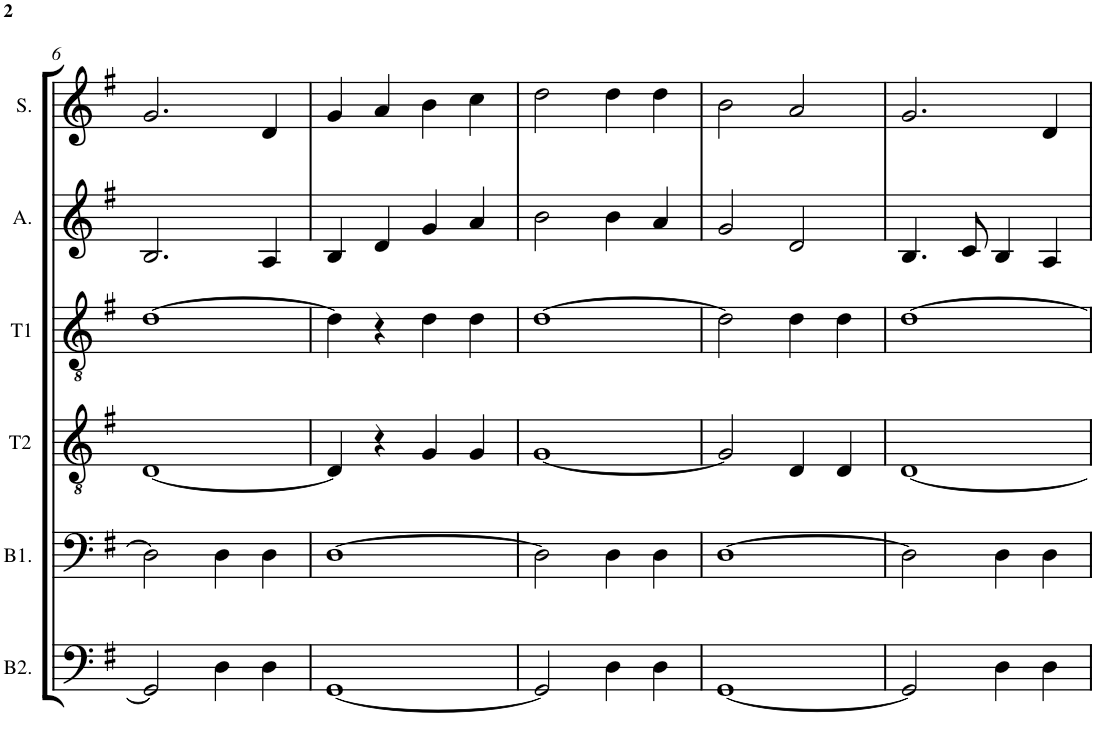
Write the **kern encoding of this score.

**kern	**kern	**kern	**kern	**kern	**kern
*part6	*part5	*part4	*part3	*part2	*part1
*staff6	*staff5	*staff4	*staff3	*staff2	*staff1
*I"Bass 2	*I"Bass 1	*I"Tenor 2	*I"Tenor 1	*I"Alto	*I"Soprano
*I'B2.	*I'B1.	*I'T2	*I'T1	*I'A.	*I'S.
!!LO:PB:g=z
*clefF4	*clefF4	*clefGv2	*clefGv2	*clefG2	*clefG2
*k[f#]	*k[f#]	*k[f#]	*k[f#]	*k[f#]	*k[f#]
*G:	*G:	*G:	*G:	*G:	*G:
*M4/4	*M4/4	*M4/4	*M4/4	*M4/4	*M4/4
=6	=6	=6	=6	=6	=6
2GG/]	2D\]	[1D	[1d	2.B/	2.g/
4D\	4D\	.	.	.	.
4D\	4D\	.	.	4A/	4d/
=7	=7	=7	=7	=7	=7
[1GG	[1D	4D/]	4d\]	4B/	4g/
.	.	4r	4r	4d/	4a/
.	.	4G/	4d\	4g/	4b\
.	.	4G/	4d\	4a/	4cc\
=8	=8	=8	=8	=8	=8
2GG/]	2D\]	[1G	[1d	2b\	2dd\
4D\	4D\	.	.	4b\	4dd\
4D\	4D\	.	.	4a/	4dd\
=9	=9	=9	=9	=9	=9
[1GG	[1D	2G/]	2d\]	2g/	2b\
.	.	4D/	4d\	2d/	2a/
.	.	4D/	4d\	.	.
=10	=10	=10	=10	=10	=10
2GG/]	2D\]	[1D	[1d	4.B/	2.g/
.	.	.	.	8c/	.
4D\	4D\	.	.	4B/	.
4D\	4D\	.	.	4A/	4d/
=	=	=	=	=	=
*-	*-	*-	*-	*-	*-
